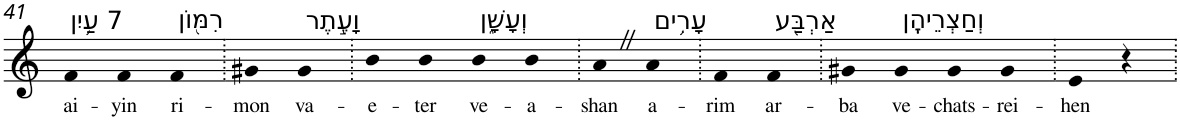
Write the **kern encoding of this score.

**kern	**text
*part1	*part1
*staff1	*staff1
*I"Piano	*
*I'Pno	*
!!LO:PB:g=z
*clefG2	*
*k[]	*
=41	=41
!LO:TX:a:t=7 עַ֥יִן	!
!	!LO:LY:b
4f	ai-
!	!LO:LY:b
4f	-yin
!LO:TX:a:t=רִמּ֖וֹן	!
!	!LO:LY:b
4f	ri-
=42.	=42.
!	!LO:LY:b
4g#X	-mon
!LO:TX:a:t=וָעֶ֣תֶר	!
!	!LO:LY:b
4g#	va-
=43.	=43.
!	!LO:LY:b
4b	-e-
!	!LO:LY:b
4b	-ter
!LO:TX:a:t=וְעָשָׁ֑ן	!
!	!LO:LY:b
4b	ve-
!	!LO:LY:b
4b	-a-
=44.	=44.
!	!LO:LY:b
4aZ	-shan
!LO:TX:a:t=עָרִ֥ים	!
!	!LO:LY:b
4a	a-
=45.	=45.
!	!LO:LY:b
4f	-rim
!LO:TX:a:t=אַרְבַּ֖ע	!
!	!LO:LY:b
4f	ar-
=46.	=46.
!	!LO:LY:b
4g#X	-ba
!LO:TX:a:t=וְחַצְרֵיהֶֽן	!
!	!LO:LY:b
4g#	ve-
!	!LO:LY:b
4g#	-chats-
!	!LO:LY:b
4g#	-rei-
=47.	=47.
!	!LO:LY:b
4e	-hen
4r	.
=.	=.
*-	*-
